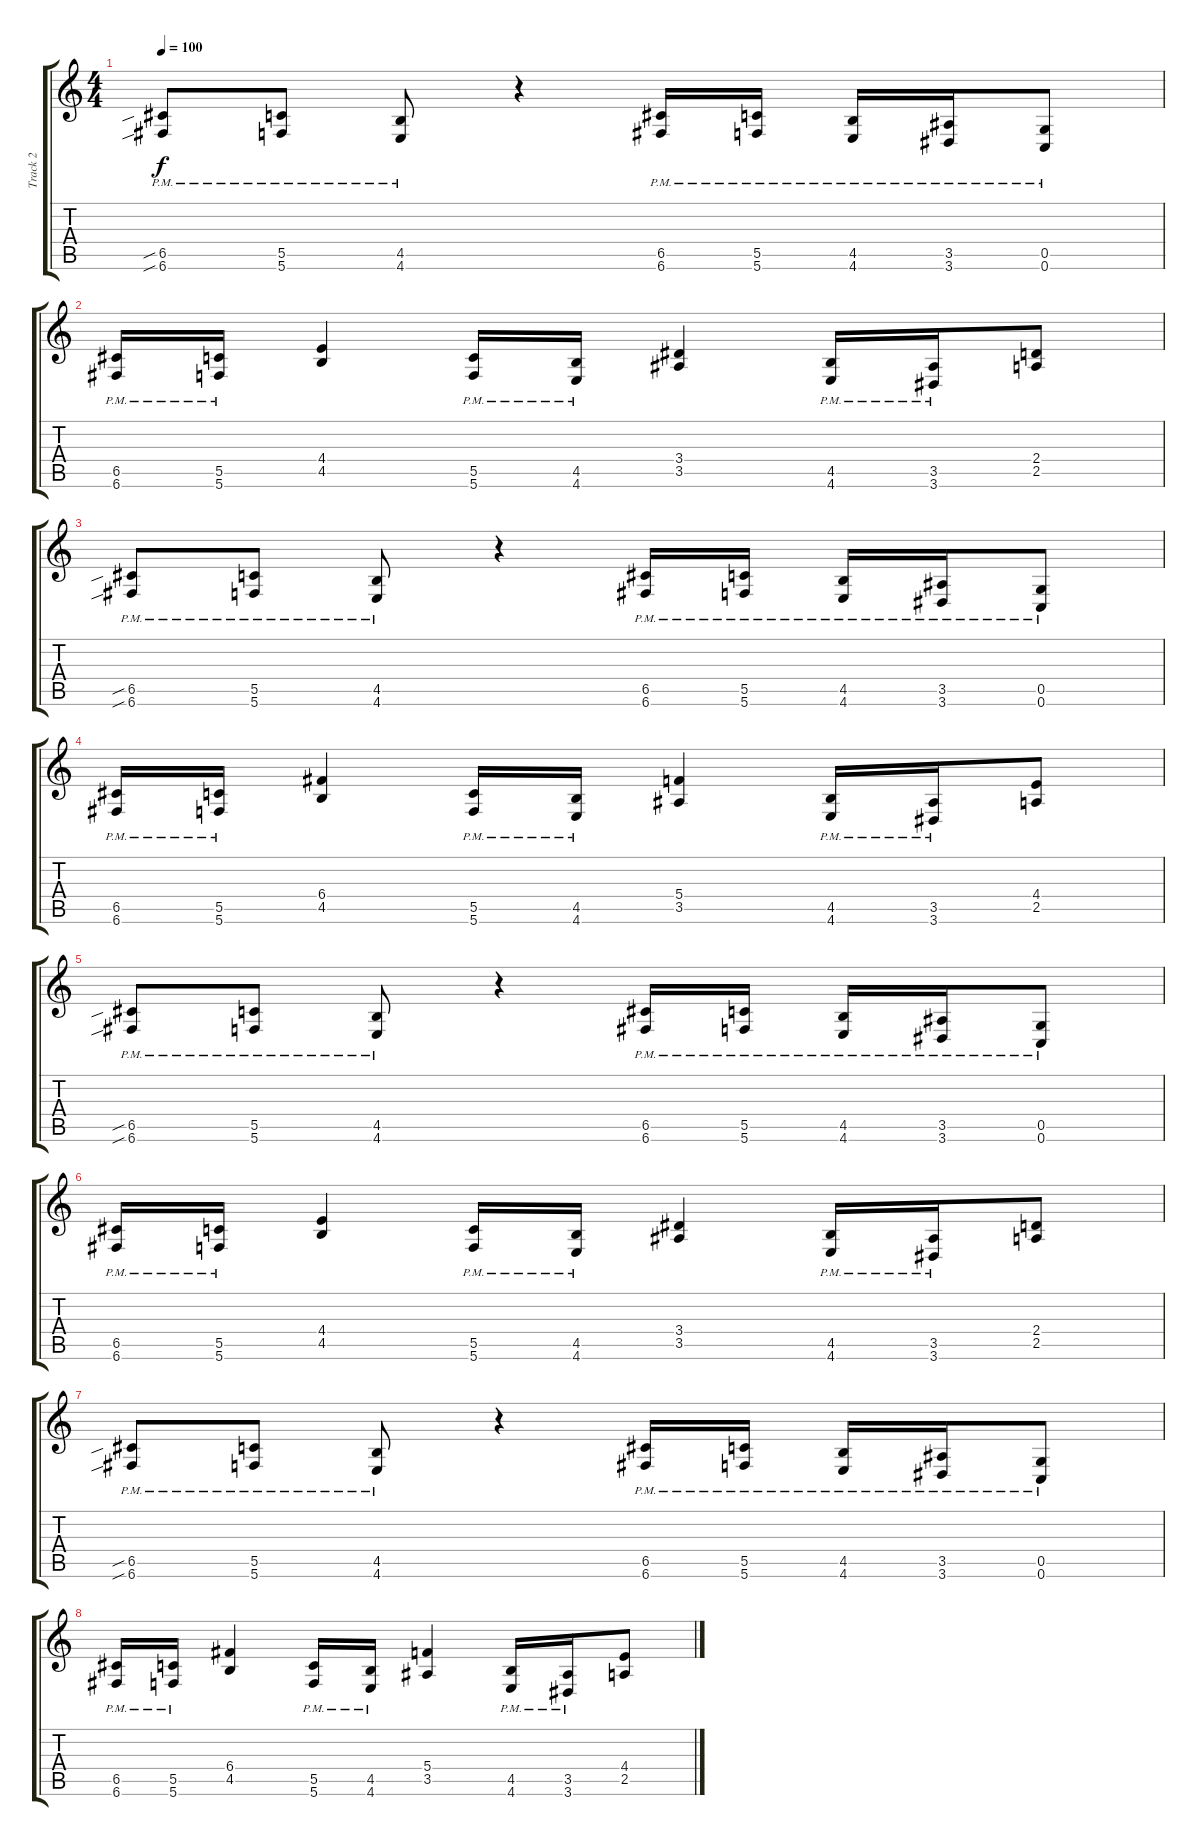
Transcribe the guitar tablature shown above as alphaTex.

\track ("Track 2" "Track 2") {instrument distortionguitar}
\staff {score tabs}
\tuning (D4 A3 F3 C3 G2 C2) {hide}
\ts (4 4)
\tempo 100
\clef g2
\ks c
(6.5{sib pm} 6.6{sib pm}).8{dy f} (5.5{pm} 5.6{pm}).8 (4.5{pm} 4.6{pm}).8 r.4 (6.5{pm} 6.6{pm}).16 (5.5{pm} 5.6{pm}).16 (4.5{pm} 4.6{pm}).16 (3.5{pm} 3.6{pm}).16 (0.5{pm} 0.6{pm}).8 |
(6.5{pm} 6.6{pm}).16 (5.5{pm} 5.6{pm}).16 (4.4 4.5).4 (5.5{pm} 5.6{pm}).16 (4.5{pm} 4.6{pm}).16 (3.4 3.5).4 (4.5{pm} 4.6{pm}).16 (3.5{pm} 3.6{pm}).16 (2.4 2.5).8 |
(6.5{sib pm} 6.6{sib pm}).8 (5.5{pm} 5.6{pm}).8 (4.5{pm} 4.6{pm}).8 r.4 (6.5{pm} 6.6{pm}).16 (5.5{pm} 5.6{pm}).16 (4.5{pm} 4.6{pm}).16 (3.5{pm} 3.6{pm}).16 (0.5{pm} 0.6{pm}).8 |
(6.5{pm} 6.6{pm}).16 (5.5{pm} 5.6{pm}).16 (6.4 4.5).4 (5.5{pm} 5.6{pm}).16 (4.5{pm} 4.6{pm}).16 (5.4 3.5).4 (4.5{pm} 4.6{pm}).16 (3.5{pm} 3.6{pm}).16 (4.4 2.5).8 |
(6.5{sib pm} 6.6{sib pm}).8 (5.5{pm} 5.6{pm}).8 (4.5{pm} 4.6{pm}).8 r.4 (6.5{pm} 6.6{pm}).16 (5.5{pm} 5.6{pm}).16 (4.5{pm} 4.6{pm}).16 (3.5{pm} 3.6{pm}).16 (0.5{pm} 0.6{pm}).8 |
(6.5{pm} 6.6{pm}).16 (5.5{pm} 5.6{pm}).16 (4.4 4.5).4 (5.5{pm} 5.6{pm}).16 (4.5{pm} 4.6{pm}).16 (3.4 3.5).4 (4.5{pm} 4.6{pm}).16 (3.5{pm} 3.6{pm}).16 (2.4 2.5).8 |
(6.5{sib pm} 6.6{sib pm}).8 (5.5{pm} 5.6{pm}).8 (4.5{pm} 4.6{pm}).8 r.4 (6.5{pm} 6.6{pm}).16 (5.5{pm} 5.6{pm}).16 (4.5{pm} 4.6{pm}).16 (3.5{pm} 3.6{pm}).16 (0.5{pm} 0.6{pm}).8 |
(6.5{pm} 6.6{pm}).16 (5.5{pm} 5.6{pm}).16 (6.4 4.5).4 (5.5{pm} 5.6{pm}).16 (4.5{pm} 4.6{pm}).16 (5.4 3.5).4 (4.5{pm} 4.6{pm}).16 (3.5{pm} 3.6{pm}).16 (4.4 2.5).8
